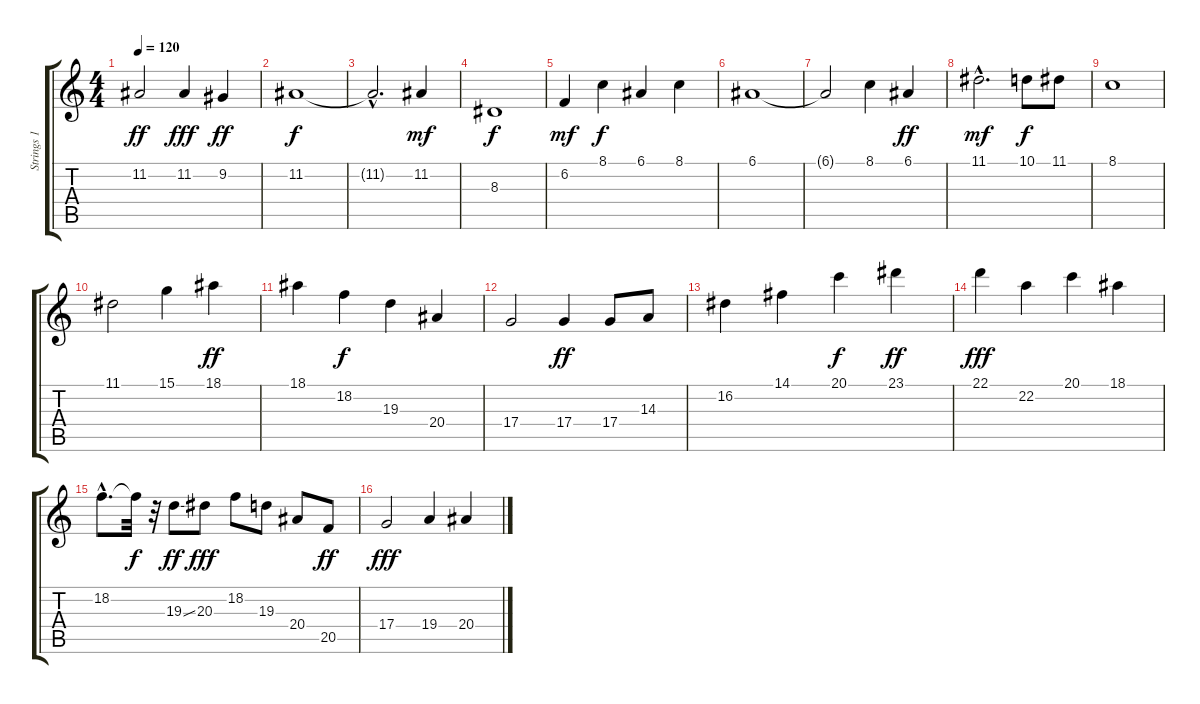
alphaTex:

\track ("Strings 1" "Strings 1") {instrument stringensemble1}
\staff {score tabs}
\tuning (E4 B3 G3 D3 A2 E2) {hide}
\ts (4 4)
\tempo 120
\clef g2
\ks c
11.2.2{dy ff} 11.2.4{dy fff} 9.2.4{dy ff} |
11.2.1{dy f} |
11.2{hac t}.2{d} 11.2.4{dy mf} |
8.3.1{dy f} |
6.2.4{dy mf} 8.1.4{dy f} 6.1.4 8.1.4 |
6.1.1 |
6.1{t}.2 8.1.4 6.1.4{dy ff} |
11.1{hac}.2{d dy mf} 10.1.8{dy f} 11.1.8 |
8.1.1 |
11.1.2 15.1.4 18.1.4{dy ff} |
18.1.4 18.2.4{dy f} 19.3.4 20.4.4 |
17.4.2 17.4.4{dy ff} 17.4.8 14.3.8 |
16.2.4 14.1.4 20.1.4{dy f} 23.1.4{dy ff} |
22.1.4{dy fff} 22.2.4 20.1.4 18.1.4 |
18.2{hac}.8{d} 18.2{t}.32{dy f} r.32 19.3{ss}.8{dy ff} 20.3.8{dy fff} 18.2.8 19.3.8 20.4.8 20.5.8{dy ff} |
17.4.2{dy fff} 19.4.4 20.4.4
